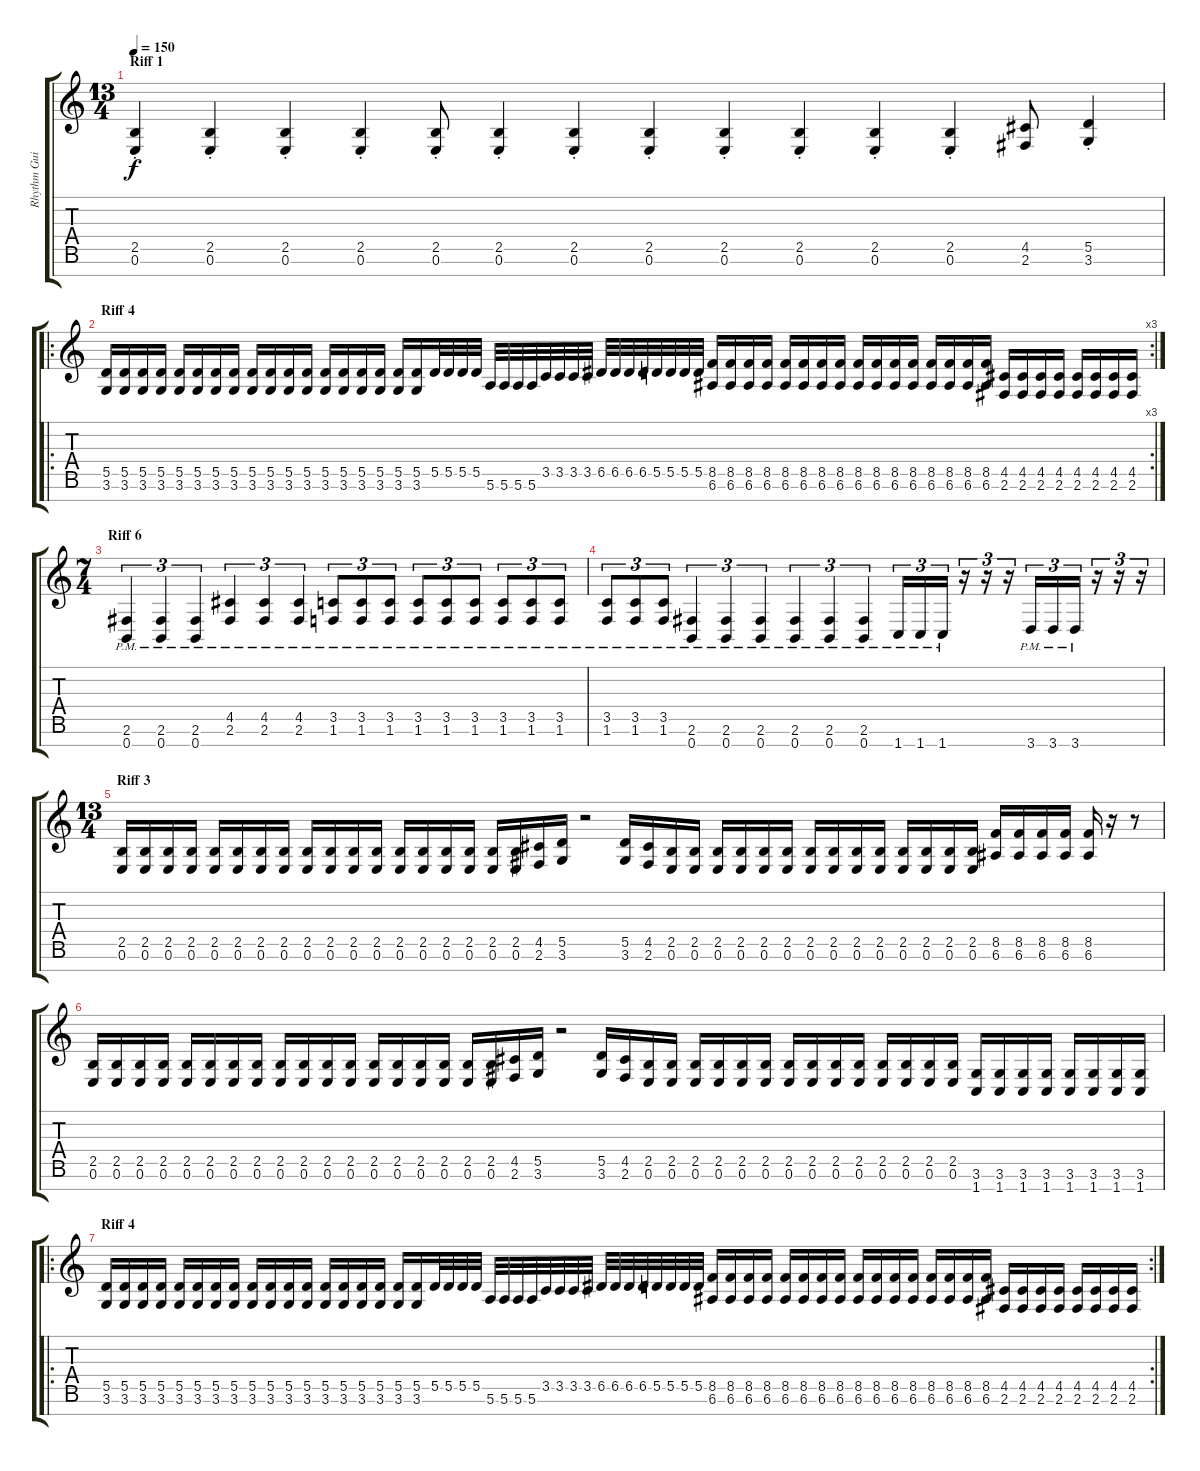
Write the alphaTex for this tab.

\track ("Rhythm Guitar L" "Rhythm Gui") {instrument distortionguitar}
\staff {score tabs}
\tuning (E4 B3 G3 D3 A2 E2 B1) {hide}
\ts (13 4)
\section ("" "Riff 1")
\tempo 150
\clef g2
\ks c
(2.5{st} 0.6{st}).4{dy f} (2.5{st} 0.6{st}).4 (2.5{st} 0.6{st}).4 (2.5{st} 0.6{st}).4 (2.5{st} 0.6{st}).8 (2.5{st} 0.6{st}).4 (2.5{st} 0.6{st}).4 (2.5{st} 0.6{st}).4 (2.5{st} 0.6{st}).4 (2.5{st} 0.6{st}).4 (2.5{st} 0.6{st}).4 (2.5{st} 0.6{st}).4 (4.5 2.6).8 (5.5{st} 3.6{st}).4 |
\ro
\rc 3
\section ("" "Riff 4")
(5.5 3.6).16 (5.5 3.6).16 (5.5 3.6).16 (5.5 3.6).16 (5.5 3.6).16 (5.5 3.6).16 (5.5 3.6).16 (5.5 3.6).16 (5.5 3.6).16 (5.5 3.6).16 (5.5 3.6).16 (5.5 3.6).16 (5.5 3.6).16 (5.5 3.6).16 (5.5 3.6).16 (5.5 3.6).16 (5.5 3.6).16 (5.5 3.6).16 5.5.32 5.5.32 5.5.32 5.5.32 5.6.32 5.6.32 5.6.32 5.6.32 3.5.32 3.5.32 3.5.32 3.5.32 6.5.32 6.5.32 6.5.32 6.5.32 5.5.32 5.5.32 5.5.32 5.5.32 (8.5 6.6).16 (8.5 6.6).16 (8.5 6.6).16 (8.5 6.6).16 (8.5 6.6).16 (8.5 6.6).16 (8.5 6.6).16 (8.5 6.6).16 (8.5 6.6).16 (8.5 6.6).16 (8.5 6.6).16 (8.5 6.6).16 (8.5 6.6).16 (8.5 6.6).16 (8.5 6.6).16 (8.5 6.6).16 (4.5 2.6).16 (4.5 2.6).16 (4.5 2.6).16 (4.5 2.6).16 (4.5 2.6).16 (4.5 2.6).16 (4.5 2.6).16 (4.5 2.6).16 |
\ts (7 4)
\section ("" "Riff 6")
(2.6{pm} 0.7{pm}).4{tu (3 2)} (2.6{pm} 0.7{pm}).4{tu (3 2)} (2.6{pm} 0.7{pm}).4{tu (3 2)} (4.5{pm} 2.6{pm}).4{tu (3 2)} (4.5{pm} 2.6{pm}).4{tu (3 2)} (4.5{pm} 2.6{pm}).4{tu (3 2)} (3.5{pm} 1.6{pm}).8{tu (3 2)} (3.5{pm} 1.6{pm}).8{tu (3 2)} (3.5{pm} 1.6{pm}).8{tu (3 2)} (3.5{pm} 1.6{pm}).8{tu (3 2)} (3.5{pm} 1.6{pm}).8{tu (3 2)} (3.5{pm} 1.6{pm}).8{tu (3 2)} (3.5{pm} 1.6{pm}).8{tu (3 2)} (3.5{pm} 1.6{pm}).8{tu (3 2)} (3.5{pm} 1.6{pm}).8{tu (3 2)} |
(3.5{pm} 1.6{pm}).8{tu (3 2)} (3.5{pm} 1.6{pm}).8{tu (3 2)} (3.5{pm} 1.6{pm}).8{tu (3 2)} (2.6{pm} 0.7{pm}).4{tu (3 2)} (2.6{pm} 0.7{pm}).4{tu (3 2)} (2.6{pm} 0.7{pm}).4{tu (3 2)} (2.6{pm} 0.7{pm}).4{tu (3 2)} (2.6{pm} 0.7{pm}).4{tu (3 2)} (2.6{pm} 0.7{pm}).4{tu (3 2)} 1.7{pm}.16{tu (3 2)} 1.7{pm}.16{tu (3 2)} 1.7{pm}.16{tu (3 2)} r.16{tu (3 2)} r.16{tu (3 2)} r.16{tu (3 2)} 3.7{pm}.16{tu (3 2)} 3.7{pm}.16{tu (3 2)} 3.7{pm}.16{tu (3 2)} r.16{tu (3 2)} r.16{tu (3 2)} r.16{tu (3 2)} |
\ts (13 4)
\section ("" "Riff 3")
(2.5 0.6).16 (2.5 0.6).16 (2.5 0.6).16 (2.5 0.6).16 (2.5 0.6).16 (2.5 0.6).16 (2.5 0.6).16 (2.5 0.6).16 (2.5 0.6).16 (2.5 0.6).16 (2.5 0.6).16 (2.5 0.6).16 (2.5 0.6).16 (2.5 0.6).16 (2.5 0.6).16 (2.5 0.6).16 (2.5 0.6).16 (2.5 0.6).16 (4.5 2.6).16 (5.5 3.6).16 r.2 (5.5 3.6).16 (4.5 2.6).16 (2.5 0.6).16 (2.5 0.6).16 (2.5 0.6).16 (2.5 0.6).16 (2.5 0.6).16 (2.5 0.6).16 (2.5 0.6).16 (2.5 0.6).16 (2.5 0.6).16 (2.5 0.6).16 (2.5 0.6).16 (2.5 0.6).16 (2.5 0.6).16 (2.5 0.6).16 (8.5 6.6).16 (8.5 6.6).16 (8.5 6.6).16 (8.5 6.6).16 (8.5 6.6).16 r.16 r.8 |
(2.5 0.6).16 (2.5 0.6).16 (2.5 0.6).16 (2.5 0.6).16 (2.5 0.6).16 (2.5 0.6).16 (2.5 0.6).16 (2.5 0.6).16 (2.5 0.6).16 (2.5 0.6).16 (2.5 0.6).16 (2.5 0.6).16 (2.5 0.6).16 (2.5 0.6).16 (2.5 0.6).16 (2.5 0.6).16 (2.5 0.6).16 (2.5 0.6).16 (4.5 2.6).16 (5.5 3.6).16 r.2 (5.5 3.6).16 (4.5 2.6).16 (2.5 0.6).16 (2.5 0.6).16 (2.5 0.6).16 (2.5 0.6).16 (2.5 0.6).16 (2.5 0.6).16 (2.5 0.6).16 (2.5 0.6).16 (2.5 0.6).16 (2.5 0.6).16 (2.5 0.6).16 (2.5 0.6).16 (2.5 0.6).16 (2.5 0.6).16 (3.6 1.7).16 (3.6 1.7).16 (3.6 1.7).16 (3.6 1.7).16 (3.6 1.7).16 (3.6 1.7).16 (3.6 1.7).16 (3.6 1.7).16 |
\ro
\rc 2
\section ("" "Riff 4")
(5.5 3.6).16 (5.5 3.6).16 (5.5 3.6).16 (5.5 3.6).16 (5.5 3.6).16 (5.5 3.6).16 (5.5 3.6).16 (5.5 3.6).16 (5.5 3.6).16 (5.5 3.6).16 (5.5 3.6).16 (5.5 3.6).16 (5.5 3.6).16 (5.5 3.6).16 (5.5 3.6).16 (5.5 3.6).16 (5.5 3.6).16 (5.5 3.6).16 5.5.32 5.5.32 5.5.32 5.5.32 5.6.32 5.6.32 5.6.32 5.6.32 3.5.32 3.5.32 3.5.32 3.5.32 6.5.32 6.5.32 6.5.32 6.5.32 5.5.32 5.5.32 5.5.32 5.5.32 (8.5 6.6).16 (8.5 6.6).16 (8.5 6.6).16 (8.5 6.6).16 (8.5 6.6).16 (8.5 6.6).16 (8.5 6.6).16 (8.5 6.6).16 (8.5 6.6).16 (8.5 6.6).16 (8.5 6.6).16 (8.5 6.6).16 (8.5 6.6).16 (8.5 6.6).16 (8.5 6.6).16 (8.5 6.6).16 (4.5 2.6).16 (4.5 2.6).16 (4.5 2.6).16 (4.5 2.6).16 (4.5 2.6).16 (4.5 2.6).16 (4.5 2.6).16 (4.5 2.6).16
